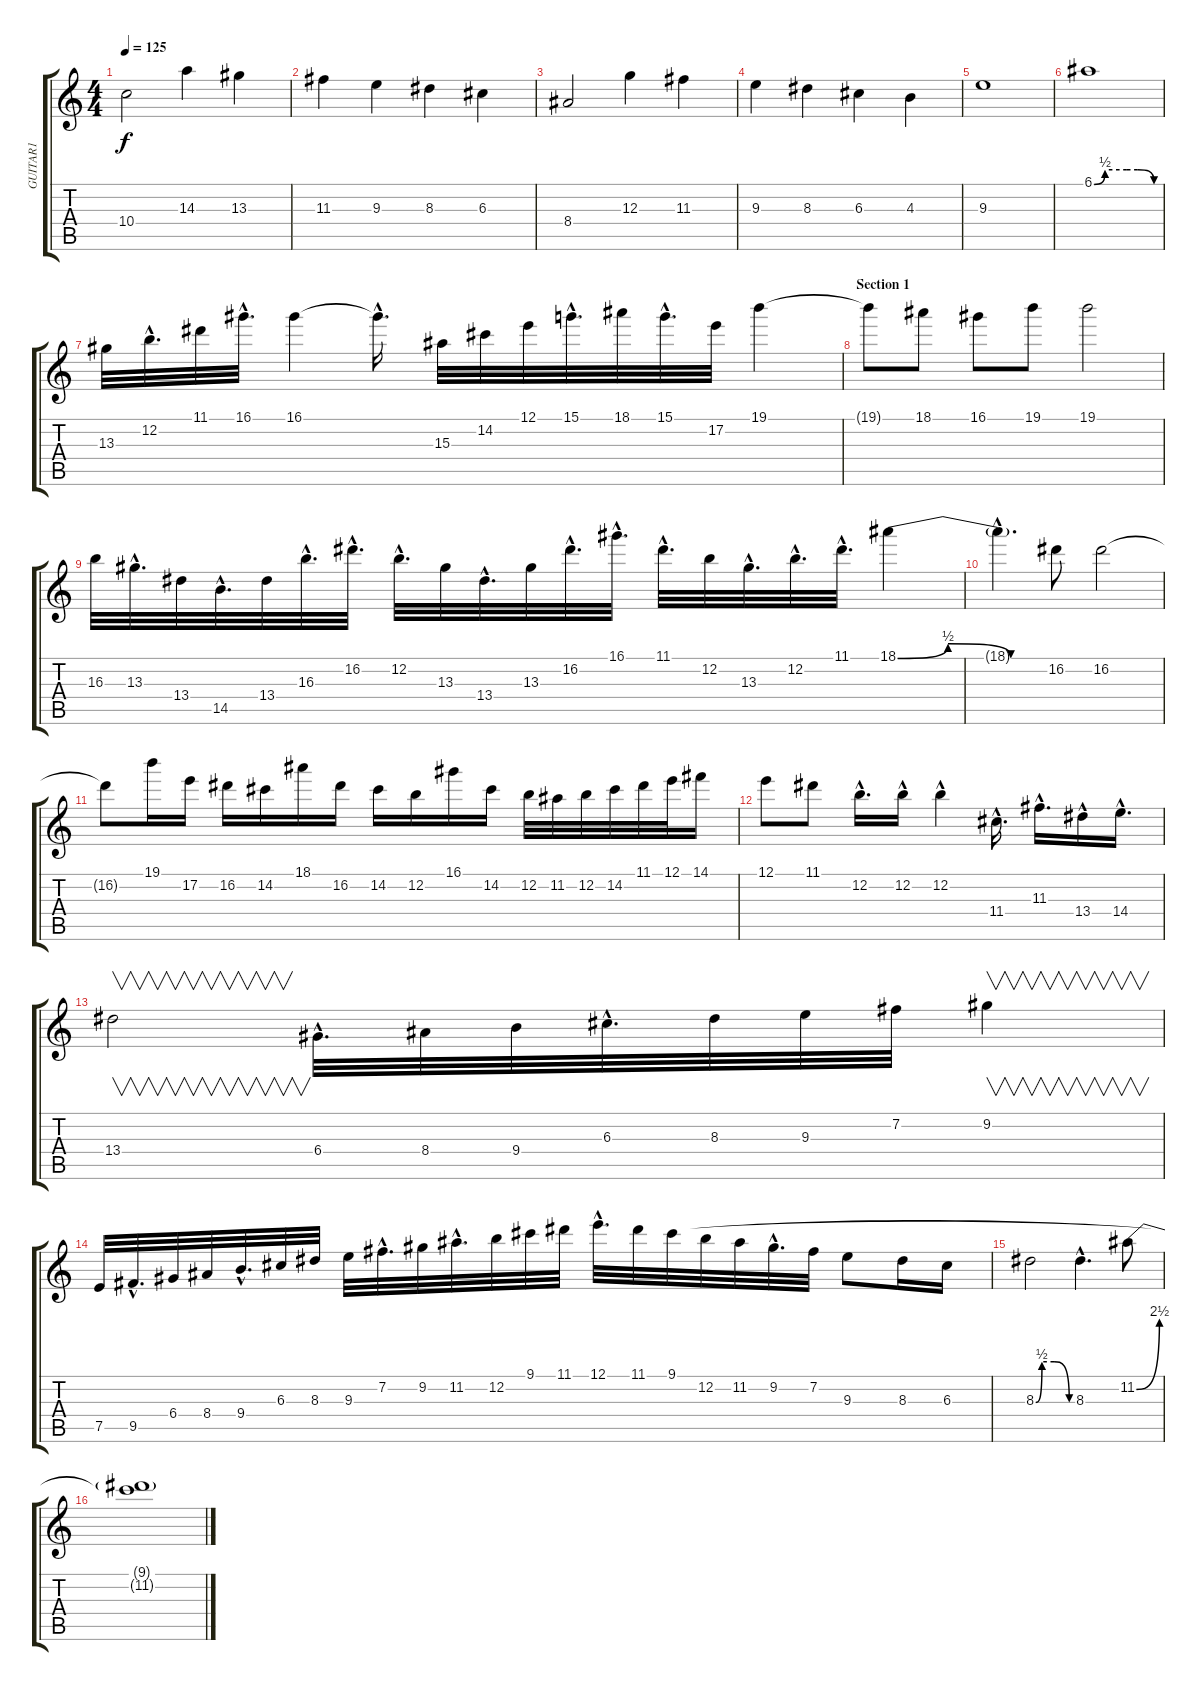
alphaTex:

\track ("GUITAR1" "GUITAR1") {instrument overdrivenguitar}
\staff {score tabs}
\tuning (E4 B3 G3 D3 A2 E2) {hide}
\ts (4 4)
\tempo 125
\clef g2
\ks c
10.4.2{dy f} 14.3.4 13.3.4 |
11.3.4 9.3.4 8.3.4 6.3.4 |
8.4.2 12.3.4 11.3.4 |
9.3.4 8.3.4 6.3.4 4.3.4 |
9.3.1 |
6.1{be (custom 0 0 10 2 30 2 40 2 55 0 60 0)}.1 |
13.3.32 12.2{hac}.32{d} 11.1.32 16.1{hac}.32{d} 16.1.4 16.1{hac t}.16{d} 15.3.32 14.2.32 12.1.32 15.1{hac}.32{d} 18.1.32 15.1{hac}.32{d} 17.2.32 19.1.4 |
\section ("" "Section 1")
19.1{t}.8 18.1.8 16.1.8 19.1.8 19.1.2 |
16.3.32 13.3{hac}.32{d} 13.4.32 14.5{hac}.32{d} 13.4.32 16.3{hac}.32{d} 16.2{hac}.32{d} 12.2{hac}.32{d} 13.3.32 13.4{hac}.32{d} 13.3.32 16.2{hac}.32{d} 16.1{hac}.32{d} 11.1{hac}.32{d} 12.2.32 13.3{hac}.32{d} 12.2{hac}.32{d} 11.1{hac}.32{d} 18.1{be (custom 0 0 20 2 45 0 60 0)}.4 |
18.1{hac t}.4{d} 16.2.8 16.2.2 |
16.2{t}.8 19.1.16 17.2.16 16.2.16 14.2.16 18.1.16 16.2.16 14.2.16 12.2.16 16.1.16 14.2.16 12.2.32 11.2.32 12.2.32 14.2.32 11.1.32 12.1.32 14.1.16 |
12.1.8 11.1.8 12.2{hac}.16{d} 12.2{hac}.16 12.2{hac}.4 11.4{hac}.16{d} 11.3{hac}.16{d} 13.4{hac}.16 14.4{hac}.16{d} |
13.4.2{v} 6.4{hac}.32{d} 8.4.32 9.4.32 6.3{hac}.32{d} 8.3.32 9.3.32 7.2.32 9.2.4{v} |
7.5.32 9.5{hac}.32{d} 6.4.32 8.4.32 9.4{hac}.32{d} 6.3.32 8.3.32 9.3.32 7.2{hac}.32{d} 9.2.32 11.2{hac}.32{d} 12.2.32 9.1.32 11.1.32 12.1{hac}.32{d} 11.1.32 9.1.32 12.2.32 11.2.32 9.2{hac}.32{d} 7.2.32 9.3.8 8.3.16 6.3.16 |
8.3{be (custom 0 0 10 2 30 2 55 0 60 0)}.2 8.3{hac}.4{d} 11.2{be (bend 0 0 60 10)}.8 |
(9.1{t} 11.2{t}).1
